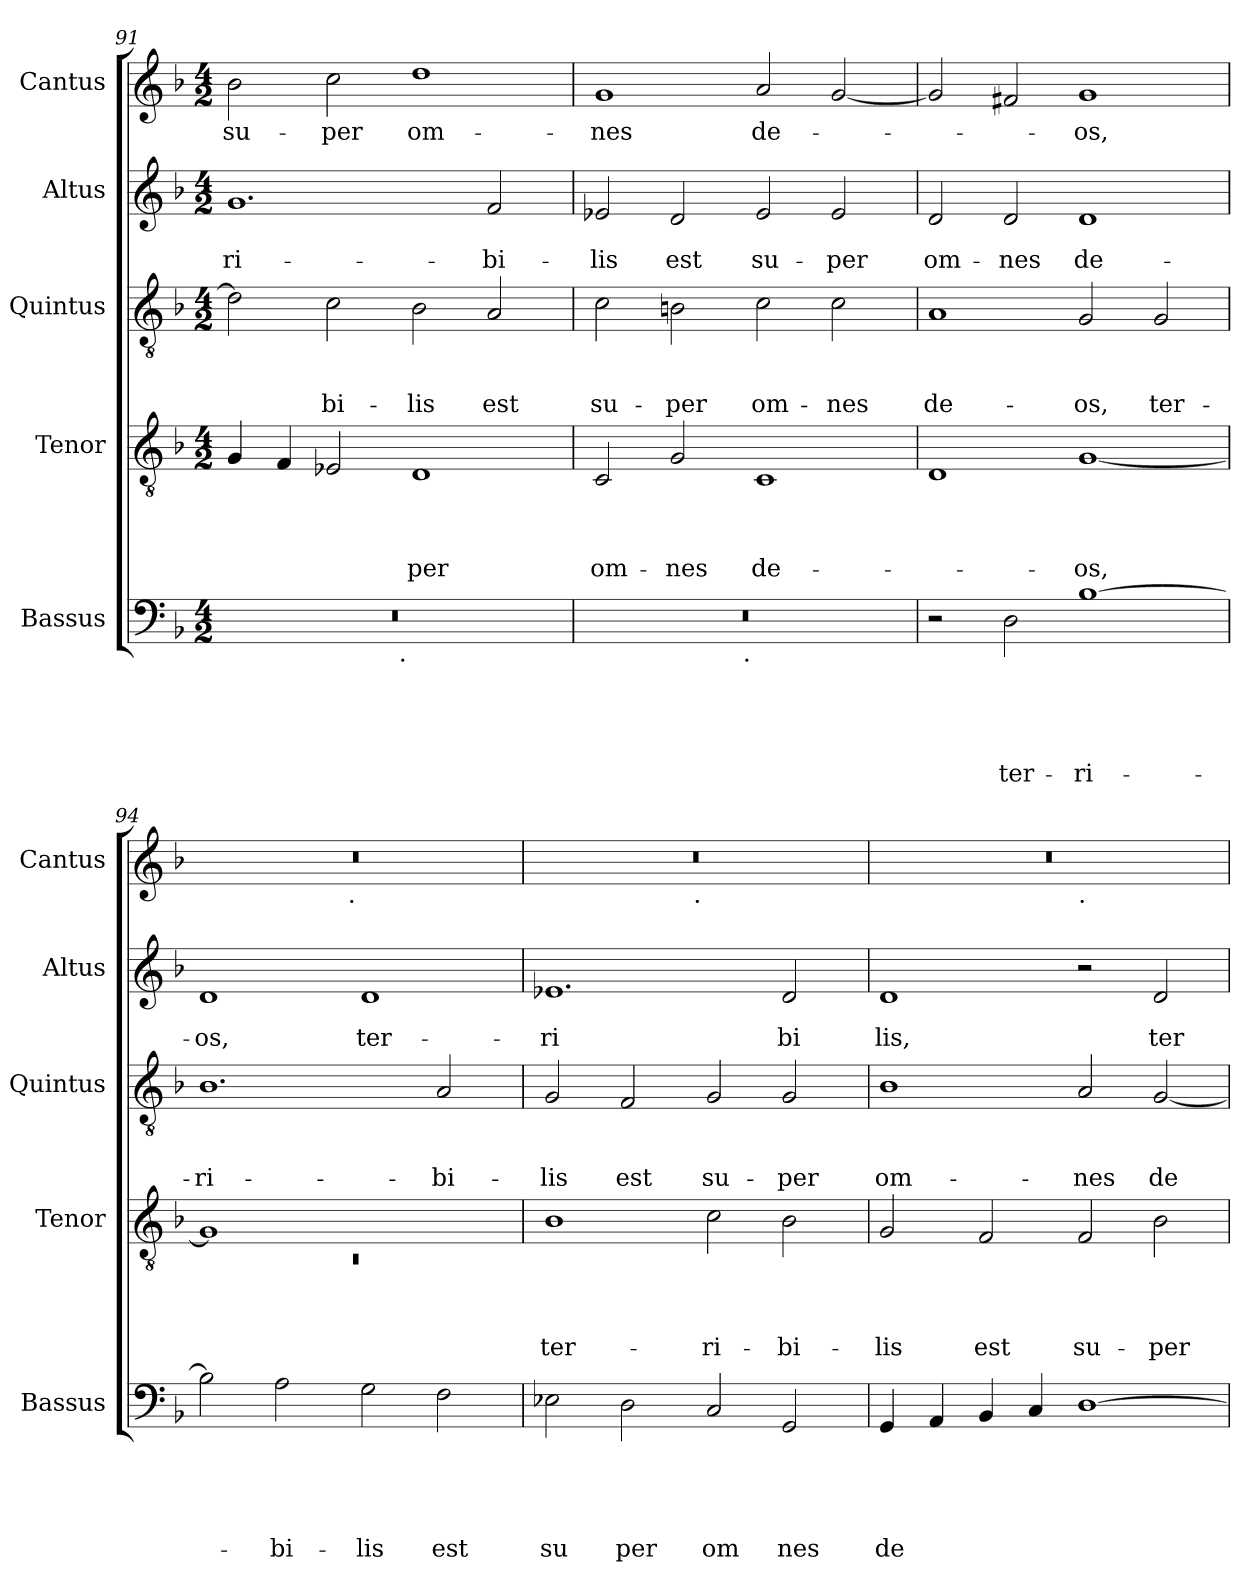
**kern	**text	**text	**text	**text	**text	**kern	**text	**text	**text	**text	**kern	**text	**text	**text	**kern	**text	**text	**kern	**text
*part5	*part5	*part5	*part5	*part5	*part5	*part4	*part4	*part4	*part4	*part4	*part3	*part3	*part3	*part3	*part2	*part2	*part2	*part1	*part1
*staff5	*staff5	*staff5	*staff5	*staff5	*staff5	*staff4	*staff4	*staff4	*staff4	*staff4	*staff3	*staff3	*staff3	*staff3	*staff2	*staff2	*staff2	*staff1	*staff1
*I"Bassus	*	*	*	*	*	*I"Tenor	*	*	*	*	*I"Quintus	*	*	*	*I"Altus	*	*	*I"Cantus	*
*I'Bassus	*	*	*	*	*	*I'Tenor	*	*	*	*	*I'Quintus	*	*	*	*I'Altus	*	*	*I'Cantus	*
*clefF4	*	*	*	*	*	*clefGv2	*	*	*	*	*clefGv2	*	*	*	*clefG2	*	*	*clefG2	*
*ITrd-3c-5	*	*	*	*	*	*	*	*	*	*	*ITrd-3c-5	*	*	*	*ITrd-3c-5	*	*	*ITrd-3c-5	*
*k[b-e-]	*	*	*	*	*	*k[b-]	*	*	*	*	*k[b-e-]	*	*	*	*k[b-e-]	*	*	*k[b-e-]	*
*B-:	*	*	*	*	*	*F:	*	*	*	*	*B-:	*	*	*	*B-:	*	*	*B-:	*
*M4/2	*	*	*	*	*	*M4/2	*	*	*	*	*M4/2	*	*	*	*M4/2	*	*	*M4/2	*
=91	=91	=91	=91	=91	=91	=91	=91	=91	=91	=91	=91	=91	=91	=91	=91	=91	=91	=91	=91
!	!	!	!	!	!	!	!	!	!	!	!	!	!	!	!	!	!LO:LY:b	!	!LO:LY:b
*^	*	*	*	*	*	*	*	*	*	*	*	*	*	*	*	*	*	*	*
0r	2ryy	.	.	.	.	.	4G/	.	.	.	.	2g\]	.	.	.	1.cc	.	-ri-	2ee-\	su-
.	.	.	.	.	.	.	4F/	.	.	.	.	.	.	.	.	.	.	.	.	.
!	!	!	!	!	!	!	!	!	!	!	!	!	!	!	!LO:LY:b	!	!	!	!	!LO:LY:b
.	4...ryy	.	.	.	.	.	2E-X/	.	.	.	.	2f\	.	.	-bi-	.	.	.	2ff\	-per
!	!LO:TX:b:t=.	!	!	!	!	!	!	!	!	!	!	!	!	!	!	!	!	!	!	!
.	1ryy	.	.	.	.	.	.	.	.	.	.	.	.	.	.	.	.	.	.	.
!	!	!	!	!	!	!	!	!	!	!	!LO:LY:b	!	!	!	!LO:LY:b	!	!	!	!	!LO:LY:b
.	.	.	.	.	.	.	1D	.	.	.	-per	2e-\	.	.	-lis	.	.	.	1gg	om-
!	!	!	!	!	!	!	!	!	!	!	!	!	!	!	!LO:LY:b	!	!	!LO:LY:b	!	!
.	.	.	.	.	.	.	.	.	.	.	.	2d/	.	.	est	2b-/	.	-bi-	.	.
.	32ryy	.	.	.	.	.	.	.	.	.	.	.	.	.	.	.	.	.	.	.
=92	=92	=92	=92	=92	=92	=92	=92	=92	=92	=92	=92	=92	=92	=92	=92	=92	=92	=92	=92	=92
!	!	!	!	!	!	!	!	!	!	!	!LO:LY:b	!	!	!	!LO:LY:b	!	!	!LO:LY:b	!	!LO:LY:b
0r	2ryy	.	.	.	.	.	2C/	.	.	.	om-	2f\	.	.	su-	2a-X/	.	-lis	1cc	-nes
!	!	!	!	!	!	!	!	!	!	!	!LO:LY:b	!	!	!	!LO:LY:b	!	!	!LO:LY:b	!	!
.	4...ryy	.	.	.	.	.	2G/	.	.	.	-nes	2en\	.	.	-per	2g/	.	est	.	.
!	!LO:TX:b:t=.	!	!	!	!	!	!	!	!	!	!	!	!	!	!	!	!	!	!	!
.	1ryy	.	.	.	.	.	.	.	.	.	.	.	.	.	.	.	.	.	.	.
!	!	!	!	!	!	!	!	!	!	!	!LO:LY:b	!	!	!	!LO:LY:b	!	!	!LO:LY:b	!	!LO:LY:b
.	.	.	.	.	.	.	1C	.	.	.	de-	2f\	.	.	om-	2a-/	.	su-	2dd/	de-
!	!	!	!	!	!	!	!	!	!	!	!	!	!	!	!LO:LY:b	!	!	!LO:LY:b	!	!
.	.	.	.	.	.	.	.	.	.	.	.	2f\	.	.	-nes	2a-/	.	-per	[<2cc/	.
.	32ryy	.	.	.	.	.	.	.	.	.	.	.	.	.	.	.	.	.	.	.
=93	=93	=93	=93	=93	=93	=93	=93	=93	=93	=93	=93	=93	=93	=93	=93	=93	=93	=93	=93	=93
!	!	!	!	!	!	!	!	!	!	!	!	!	!	!	!LO:LY:b	!	!	!LO:LY:b	!	!
*v	*v	*	*	*	*	*	*	*	*	*	*	*	*	*	*	*	*	*	*	*
2r	.	.	.	.	.	1D	.	.	.	.	1d	.	.	de-	2g/	.	om-	2cc/]	.
!	!	!	!	!	!LO:LY:b	!	!	!	!	!	!	!	!	!	!	!	!LO:LY:b	!	!
2G\	.	.	.	.	ter-	.	.	.	.	.	.	.	.	.	2g/	.	-nes	2b/	.
!	!	!	!	!	!LO:LY:b	!	!	!	!	!LO:LY:b	!	!	!	!LO:LY:b	!	!	!LO:LY:b	!	!LO:LY:b
[>1e-	.	.	.	.	-ri-	[<1G	.	.	.	-os,	2c/	.	.	-os,	1g	.	de-	1cc	-os,
!	!	!	!	!	!	!	!	!	!	!	!	!	!	!LO:LY:b	!	!	!	!	!
.	.	.	.	.	.	.	.	.	.	.	2c/	.	.	ter-	.	.	.	.	.
=94	=94	=94	=94	=94	=94	=94	=94	=94	=94	=94	=94	=94	=94	=94	=94	=94	=94	=94	=94
*	*	*	*	*	*	*^	*	*	*	*	*	*	*	*	*	*	*	*	*
!	!	!	!	!	!	!	!LO:N:vis=1	!	!	!	!	!	!	!	!LO:LY:b	!	!	!LO:LY:b	!	!
*	*	*	*	*	*	*	*	*	*	*	*	*	*	*	*	*	*	*	*^	*
2e-\]	.	.	.	.	.	1G]	0rC	.	.	.	.	1.e-	.	.	-ri-	1g	.	-os,	0r	2ryy	.
!	!	!	!	!	!LO:LY:b	!	!	!	!	!	!	!	!	!	!	!	!	!	!	!	!
2d\	.	.	.	.	-bi-	.	.	.	.	.	.	.	.	.	.	.	.	.	.	4...ryy	.
!	!	!	!	!	!	!	!	!	!	!	!	!	!	!	!	!	!	!	!	!LO:TX:b:t=.	!
.	.	.	.	.	.	.	.	.	.	.	.	.	.	.	.	.	.	.	.	1ryy	.
!	!	!	!	!	!LO:LY:b	!	!	!	!	!	!	!	!	!	!	!	!	!LO:LY:b	!	!	!
2c\	.	.	.	.	-lis	1ryy	.	.	.	.	.	.	.	.	.	1g	.	ter-	.	.	.
!	!	!	!	!	!LO:LY:b	!	!	!	!	!	!	!	!	!	!LO:LY:b	!	!	!	!	!	!
2B-\	.	.	.	.	est	.	.	.	.	.	.	2d/	.	.	-bi-	.	.	.	.	.	.
.	.	.	.	.	.	.	.	.	.	.	.	.	.	.	.	.	.	.	.	32ryy	.
!!LO:LB:g=z	!!
=95	=95	=95	=95	=95	=95	=95	=95	=95	=95	=95	=95	=95	=95	=95	=95	=95	=95	=95	=95	=95	=95
!	!	!	!	!	!LO:LY:b	!	!	!	!	!	!LO:LY:b	!	!	!	!LO:LY:b	!	!	!LO:LY:b	!	!	!
*	*	*	*	*	*	*v	*v	*	*	*	*	*	*	*	*	*	*	*	*	*	*
2A-X\	.	.	.	.	su	1B-	.	.	.	ter-	2c/	.	.	-lis	1.a-X	.	-ri	0r	2ryy	.
!	!	!	!	!	!LO:LY:b	!	!	!	!	!	!	!	!	!LO:LY:b	!	!	!	!	!	!
2G\	.	.	.	.	per	.	.	.	.	.	2B-/	.	.	est	.	.	.	.	4...ryy	.
!	!	!	!	!	!	!	!	!	!	!	!	!	!	!	!	!	!	!	!LO:TX:b:t=.	!
.	.	.	.	.	.	.	.	.	.	.	.	.	.	.	.	.	.	.	1ryy	.
!	!	!	!	!	!LO:LY:b	!	!	!	!	!LO:LY:b	!	!	!	!LO:LY:b	!	!	!	!	!	!
2F/	.	.	.	.	om	2c\	.	.	.	-ri-	2c/	.	.	su-	.	.	.	.	.	.
!	!	!	!	!	!LO:LY:b	!	!	!	!	!LO:LY:b	!	!	!	!LO:LY:b	!	!	!LO:LY:b	!	!	!
2C/	.	.	.	.	nes	2B-\	.	.	.	-bi-	2c/	.	.	-per	2g/	.	bi	.	.	.
.	.	.	.	.	.	.	.	.	.	.	.	.	.	.	.	.	.	.	32ryy	.
=96	=96	=96	=96	=96	=96	=96	=96	=96	=96	=96	=96	=96	=96	=96	=96	=96	=96	=96	=96	=96
!	!	!	!	!	!LO:LY:b	!	!	!	!	!LO:LY:b	!	!	!	!LO:LY:b	!	!	!LO:LY:b	!	!	!
4C/	.	.	.	.	de	2G/	.	.	.	-lis	1e-	.	.	om-	1g	.	lis,	0r	1ryy	.
4D/	.	.	.	.	.	.	.	.	.	.	.	.	.	.	.	.	.	.	.	.
!	!	!	!	!	!	!	!	!	!	!LO:LY:b	!	!	!	!	!	!	!	!	!	!
4E-/	.	.	.	.	.	2F/	.	.	.	est	.	.	.	.	.	.	.	.	.	.
4F/	.	.	.	.	.	.	.	.	.	.	.	.	.	.	.	.	.	.	.	.
!	!	!	!	!	!	!	!	!	!	!	!	!	!	!	!	!	!	!	!LO:TX:b:t=.	!
!	!	!	!	!	!	!	!	!	!	!LO:LY:b	!	!	!	!LO:LY:b	!	!	!	!	!	!
[>1G	.	.	.	.	.	2F/	.	.	.	su-	2d/	.	.	-nes	2r	.	.	.	1ryy	.
!	!	!	!	!	!	!	!	!	!	!LO:LY:b	!	!	!	!LO:LY:b	!	!	!LO:LY:b	!	!	!
.	.	.	.	.	.	2B-\	.	.	.	-per	[<2c/	.	.	de-	2g/	.	ter	.	.	.
*	*	*	*	*	*	*	*	*	*	*	*	*	*	*	*	*	*	*v	*v	*
=	=	=	=	=	=	=	=	=	=	=	=	=	=	=	=	=	=	=	=
*-	*-	*-	*-	*-	*-	*-	*-	*-	*-	*-	*-	*-	*-	*-	*-	*-	*-	*-	*-
